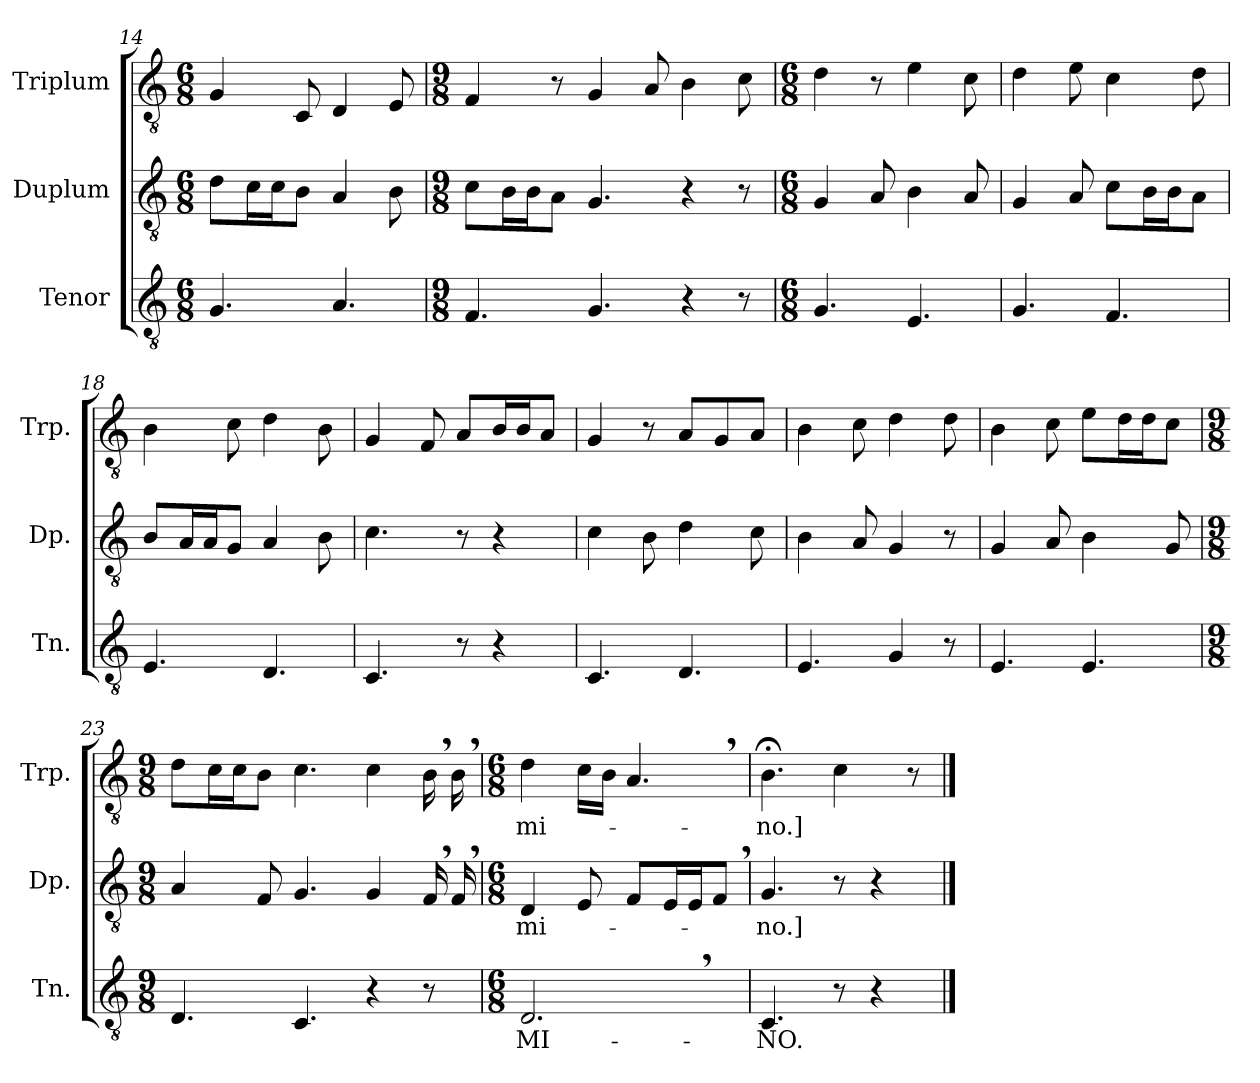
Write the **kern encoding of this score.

**kern	**text	**kern	**text	**kern	**text
*part3	*part3	*part2	*part2	*part1	*part1
*staff3	*staff3	*staff2	*staff2	*staff1	*staff1
*I"Tenor	*	*I"Duplum	*	*I"Triplum	*
*I'Tn.	*	*I'Dp.	*	*I'Trp.	*
*clefGv2	*	*clefGv2	*	*clefGv2	*
*k[]	*	*k[]	*	*k[]	*
*M6/8	*	*M6/8	*	*M6/8	*
=14	=14	=14	=14	=14	=14
4.G/	.	8d\L	.	4G/	.
*	*	*tremolo	*	*	*
.	.	16c\	.	.	.
.	.	16c\	.	.	.
*	*	*Xtremolo	*	*	*
.	.	8B\J	.	8C/	.
4.A/	.	4A/	.	4D/	.
.	.	8B\	.	8E/	.
!!LO:LB:g=z
=15	=15	=15	=15	=15	=15
*M9/8	*	*M9/8	*	*M9/8	*
4.F/	.	8c\L	.	4F/	.
*	*	*tremolo	*	*	*
.	.	16B\	.	.	.
.	.	16B\	.	.	.
*	*	*Xtremolo	*	*	*
.	.	8A\J	.	8r	.
4.G/	.	4.G/	.	4G/	.
.	.	.	.	8A/	.
4r	.	4r	.	4B\	.
8r	.	8r	.	8c\	.
=16	=16	=16	=16	=16	=16
*M6/8	*	*M6/8	*	*M6/8	*
4.G/	.	4G/	.	4d\	.
.	.	8A/	.	8r	.
4.E/	.	4B\	.	4e\	.
.	.	8A/	.	8c\	.
=17	=17	=17	=17	=17	=17
4.G/	.	4G/	.	4d\	.
.	.	8A/	.	8e\	.
4.F/	.	8c\L	.	4c\	.
*	*	*tremolo	*	*	*
.	.	16B\	.	.	.
.	.	16B\	.	.	.
*	*	*Xtremolo	*	*	*
.	.	8A\J	.	8d\	.
=18	=18	=18	=18	=18	=18
4.E/	.	8B/L	.	4B\	.
*	*	*tremolo	*	*	*
.	.	16A/	.	.	.
.	.	16A/	.	.	.
*	*	*Xtremolo	*	*	*
.	.	8G/J	.	8c\	.
4.D/	.	4A/	.	4d\	.
.	.	8B\	.	8B\	.
=19	=19	=19	=19	=19	=19
4.C/	.	4.c\	.	4G/	.
.	.	.	.	8F/	.
8r	.	8r	.	8A/L	.
*	*	*	*	*tremolo	*
4r	.	4r	.	16B/	.
.	.	.	.	16B/	.
*	*	*	*	*Xtremolo	*
.	.	.	.	8A/J	.
=20	=20	=20	=20	=20	=20
4.C/	.	4c\	.	4G/	.
.	.	8B\	.	8r	.
4.D/	.	4d\	.	8A/L	.
.	.	.	.	8G/	.
.	.	8c\	.	8A/J	.
=21	=21	=21	=21	=21	=21
4.E/	.	4B\	.	4B\	.
.	.	8A/	.	8c\	.
4G/	.	4G/	.	4d\	.
8r	.	8r	.	8d\	.
!!LO:PB:g=z
=22	=22	=22	=22	=22	=22
4.E/	.	4G/	.	4B\	.
.	.	8A/	.	8c\	.
4.E/	.	4B\	.	8e\L	.
*	*	*	*	*tremolo	*
.	.	.	.	16d\	.
.	.	.	.	16d\	.
*	*	*	*	*Xtremolo	*
.	.	8G/	.	8c\J	.
=23	=23	=23	=23	=23	=23
*M9/8	*	*M9/8	*	*M9/8	*
4.D/	.	4A/	.	8d\L	.
*	*	*	*	*tremolo	*
.	.	.	.	16c\	.
.	.	.	.	16c\	.
*	*	*	*	*Xtremolo	*
.	.	8F/	.	8B\J	.
4.C/	.	4.G/	.	4.c\	.
4r	.	4G/	.	4c\	.
*	*	*tremolo	*	*	*
*	*	*	*	*tremolo	*
8r	.	16F,/	.	16B,\	.
.	.	16F,/	.	16B,\	.
*	*	*	*	*Xtremolo	*
*	*	*Xtremolo	*	*	*
=24	=24	=24	=24	=24	=24
*M6/8	*	*M6/8	*	*M6/8	*
!	!LO:LY:b	!	!LO:LY:b	!	!LO:LY:b
2.D,/	-MI-	4D/	-mi-	4d\	-mi-
.	.	8E/	.	16c\LL	.
.	.	.	.	16B\JJ	.
.	.	8F/L	.	4.A,/	.
*	*	*tremolo	*	*	*
.	.	16E/	.	.	.
.	.	16E/	.	.	.
*	*	*Xtremolo	*	*	*
.	.	8F,/J	.	.	.
=25	=25	=25	=25	=25	=25
!	!LO:LY:b	!	!LO:LY:b	!	!LO:LY:b
4.C/	-NO.	4.G/	-no.]	4.B;<\	-no.]
8r	.	8r	.	4c\	.
4r	.	4r	.	.	.
.	.	.	.	8r	.
==	==	==	==	==	==
*-	*-	*-	*-	*-	*-
